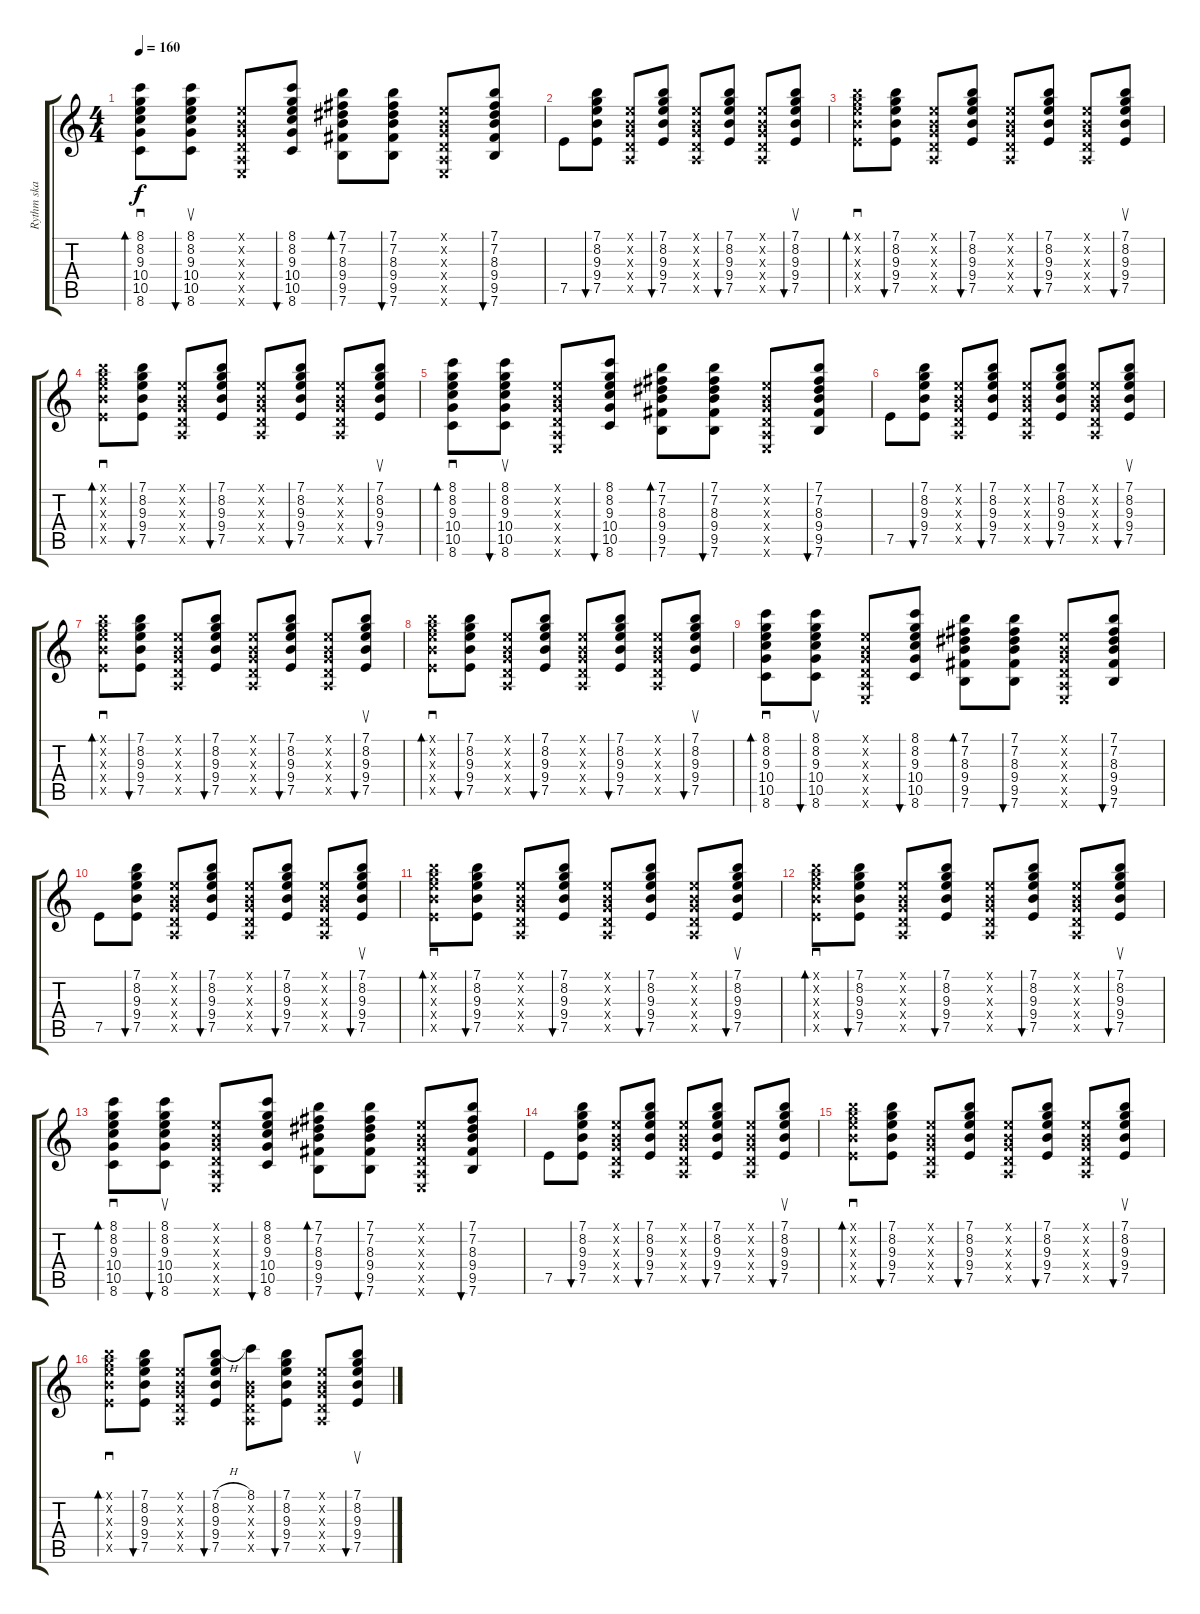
\track ("Rythm ska" "Rythm ska") {instrument electricguitarjazz}
\staff {score tabs}
\tuning (E4 B3 G3 D3 A2 E2) {hide}
\ts (4 4)
\tempo 160
\clef g2
\ks c
(8.1 8.2 9.3 10.4 10.5 8.6).8{sd bd 60 dy f} (8.1 8.2 9.3 10.4 10.5 8.6).8{su bu 60} (0.1{x} 0.2{x} 0.3{x} 0.4{x} 0.5{x} 0.6{x}).8 (8.1 8.2 9.3 10.4 10.5 8.6).8{bu 60} (7.1 7.2 8.3 9.4 9.5 7.6).8{bd 60} (7.1 7.2 8.3 9.4 9.5 7.6).8{bu 60} (0.1{x} 0.2{x} 0.3{x} 0.4{x} 0.5{x} 0.6{x}).8 (7.1 7.2 8.3 9.4 9.5 7.6).8{bu 60} |
\section ("" "")
7.5.8 (7.1 8.2 9.3 9.4 7.5).8{bu 60} (0.1{x} 0.2{x} 0.3{x} 0.4{x} 0.5{x}).8 (7.1 8.2 9.3 9.4 7.5).8{bu 60} (0.1{x} 0.2{x} 0.3{x} 0.4{x} 0.5{x}).8 (7.1 8.2 9.3 9.4 7.5).8{bu 60} (0.1{x} 0.2{x} 0.3{x} 0.4{x} 0.5{x}).8 (7.1 8.2 9.3 9.4 7.5).8{su bu 60} |
(7.1{x} 8.2{x} 9.3{x} 9.4{x} 7.5{x}).8{sd bd 60} (7.1 8.2 9.3 9.4 7.5).8{bu 60} (0.1{x} 0.2{x} 0.3{x} 0.4{x} 0.5{x}).8 (7.1 8.2 9.3 9.4 7.5).8{bu 60} (0.1{x} 0.2{x} 0.3{x} 0.4{x} 0.5{x}).8 (7.1 8.2 9.3 9.4 7.5).8{bu 60} (0.1{x} 0.2{x} 0.3{x} 0.4{x} 0.5{x}).8 (7.1 8.2 9.3 9.4 7.5).8{su bu 60} |
(7.1{x} 8.2{x} 9.3{x} 9.4{x} 7.5{x}).8{sd bd 60} (7.1 8.2 9.3 9.4 7.5).8{bu 60} (0.1{x} 0.2{x} 0.3{x} 0.4{x} 0.5{x}).8 (7.1 8.2 9.3 9.4 7.5).8{bu 60} (0.1{x} 0.2{x} 0.3{x} 0.4{x} 0.5{x}).8 (7.1 8.2 9.3 9.4 7.5).8{bu 60} (0.1{x} 0.2{x} 0.3{x} 0.4{x} 0.5{x}).8 (7.1 8.2 9.3 9.4 7.5).8{su bu 60} |
(8.1 8.2 9.3 10.4 10.5 8.6).8{sd bd 60} (8.1 8.2 9.3 10.4 10.5 8.6).8{su bu 60} (0.1{x} 0.2{x} 0.3{x} 0.4{x} 0.5{x} 0.6{x}).8 (8.1 8.2 9.3 10.4 10.5 8.6).8{bu 60} (7.1 7.2 8.3 9.4 9.5 7.6).8{bd 60} (7.1 7.2 8.3 9.4 9.5 7.6).8{bu 60} (0.1{x} 0.2{x} 0.3{x} 0.4{x} 0.5{x} 0.6{x}).8 (7.1 7.2 8.3 9.4 9.5 7.6).8{bu 60} |
7.5.8 (7.1 8.2 9.3 9.4 7.5).8{bu 60} (0.1{x} 0.2{x} 0.3{x} 0.4{x} 0.5{x}).8 (7.1 8.2 9.3 9.4 7.5).8{bu 60} (0.1{x} 0.2{x} 0.3{x} 0.4{x} 0.5{x}).8 (7.1 8.2 9.3 9.4 7.5).8{bu 60} (0.1{x} 0.2{x} 0.3{x} 0.4{x} 0.5{x}).8 (7.1 8.2 9.3 9.4 7.5).8{su bu 60} |
(7.1{x} 8.2{x} 9.3{x} 9.4{x} 7.5{x}).8{sd bd 60} (7.1 8.2 9.3 9.4 7.5).8{bu 60} (0.1{x} 0.2{x} 0.3{x} 0.4{x} 0.5{x}).8 (7.1 8.2 9.3 9.4 7.5).8{bu 60} (0.1{x} 0.2{x} 0.3{x} 0.4{x} 0.5{x}).8 (7.1 8.2 9.3 9.4 7.5).8{bu 60} (0.1{x} 0.2{x} 0.3{x} 0.4{x} 0.5{x}).8 (7.1 8.2 9.3 9.4 7.5).8{su bu 60} |
(7.1{x} 8.2{x} 9.3{x} 9.4{x} 7.5{x}).8{sd bd 60} (7.1 8.2 9.3 9.4 7.5).8{bu 60} (0.1{x} 0.2{x} 0.3{x} 0.4{x} 0.5{x}).8 (7.1 8.2 9.3 9.4 7.5).8{bu 60} (0.1{x} 0.2{x} 0.3{x} 0.4{x} 0.5{x}).8 (7.1 8.2 9.3 9.4 7.5).8{bu 60} (0.1{x} 0.2{x} 0.3{x} 0.4{x} 0.5{x}).8 (7.1 8.2 9.3 9.4 7.5).8{su bu 60} |
(8.1 8.2 9.3 10.4 10.5 8.6).8{sd bd 60} (8.1 8.2 9.3 10.4 10.5 8.6).8{su bu 60} (0.1{x} 0.2{x} 0.3{x} 0.4{x} 0.5{x} 0.6{x}).8 (8.1 8.2 9.3 10.4 10.5 8.6).8{bu 60} (7.1 7.2 8.3 9.4 9.5 7.6).8{bd 60} (7.1 7.2 8.3 9.4 9.5 7.6).8{bu 60} (0.1{x} 0.2{x} 0.3{x} 0.4{x} 0.5{x} 0.6{x}).8 (7.1 7.2 8.3 9.4 9.5 7.6).8{bu 60} |
\section ("" "")
7.5.8 (7.1 8.2 9.3 9.4 7.5).8{bu 60} (0.1{x} 0.2{x} 0.3{x} 0.4{x} 0.5{x}).8 (7.1 8.2 9.3 9.4 7.5).8{bu 60} (0.1{x} 0.2{x} 0.3{x} 0.4{x} 0.5{x}).8 (7.1 8.2 9.3 9.4 7.5).8{bu 60} (0.1{x} 0.2{x} 0.3{x} 0.4{x} 0.5{x}).8 (7.1 8.2 9.3 9.4 7.5).8{su bu 60} |
(7.1{x} 8.2{x} 9.3{x} 9.4{x} 7.5{x}).8{sd bd 60} (7.1 8.2 9.3 9.4 7.5).8{bu 60} (0.1{x} 0.2{x} 0.3{x} 0.4{x} 0.5{x}).8 (7.1 8.2 9.3 9.4 7.5).8{bu 60} (0.1{x} 0.2{x} 0.3{x} 0.4{x} 0.5{x}).8 (7.1 8.2 9.3 9.4 7.5).8{bu 60} (0.1{x} 0.2{x} 0.3{x} 0.4{x} 0.5{x}).8 (7.1 8.2 9.3 9.4 7.5).8{su bu 60} |
(7.1{x} 8.2{x} 9.3{x} 9.4{x} 7.5{x}).8{sd bd 60} (7.1 8.2 9.3 9.4 7.5).8{bu 60} (0.1{x} 0.2{x} 0.3{x} 0.4{x} 0.5{x}).8 (7.1 8.2 9.3 9.4 7.5).8{bu 60} (0.1{x} 0.2{x} 0.3{x} 0.4{x} 0.5{x}).8 (7.1 8.2 9.3 9.4 7.5).8{bu 60} (0.1{x} 0.2{x} 0.3{x} 0.4{x} 0.5{x}).8 (7.1 8.2 9.3 9.4 7.5).8{su bu 60} |
(8.1 8.2 9.3 10.4 10.5 8.6).8{sd bd 60} (8.1 8.2 9.3 10.4 10.5 8.6).8{su bu 60} (0.1{x} 0.2{x} 0.3{x} 0.4{x} 0.5{x} 0.6{x}).8 (8.1 8.2 9.3 10.4 10.5 8.6).8{bu 60} (7.1 7.2 8.3 9.4 9.5 7.6).8{bd 60} (7.1 7.2 8.3 9.4 9.5 7.6).8{bu 60} (0.1{x} 0.2{x} 0.3{x} 0.4{x} 0.5{x} 0.6{x}).8 (7.1 7.2 8.3 9.4 9.5 7.6).8{bu 60} |
7.5.8 (7.1 8.2 9.3 9.4 7.5).8{bu 60} (0.1{x} 0.2{x} 0.3{x} 0.4{x} 0.5{x}).8 (7.1 8.2 9.3 9.4 7.5).8{bu 60} (0.1{x} 0.2{x} 0.3{x} 0.4{x} 0.5{x}).8 (7.1 8.2 9.3 9.4 7.5).8{bu 60} (0.1{x} 0.2{x} 0.3{x} 0.4{x} 0.5{x}).8 (7.1 8.2 9.3 9.4 7.5).8{su bu 60} |
(7.1{x} 8.2{x} 9.3{x} 9.4{x} 7.5{x}).8{sd bd 60} (7.1 8.2 9.3 9.4 7.5).8{bu 60} (0.1{x} 0.2{x} 0.3{x} 0.4{x} 0.5{x}).8 (7.1 8.2 9.3 9.4 7.5).8{bu 60} (0.1{x} 0.2{x} 0.3{x} 0.4{x} 0.5{x}).8 (7.1 8.2 9.3 9.4 7.5).8{bu 60} (0.1{x} 0.2{x} 0.3{x} 0.4{x} 0.5{x}).8 (7.1 8.2 9.3 9.4 7.5).8{su bu 60} |
(7.1{x} 8.2{x} 9.3{x} 9.4{x} 7.5{x}).8{sd bd 60} (7.1 8.2 9.3 9.4 7.5).8{bu 60} (0.1{x} 0.2{x} 0.3{x} 0.4{x} 0.5{x}).8 (7.1{h} 8.2 9.3 9.4 7.5).8{bu 60} (8.1 0.2{x} 0.3{x} 0.4{x} 0.5{x}).8 (7.1 8.2 9.3 9.4 7.5).8{bu 60} (0.1{x} 0.2{x} 0.3{x} 0.4{x} 0.5{x}).8 (7.1 8.2 9.3 9.4 7.5).8{su bu 60}
